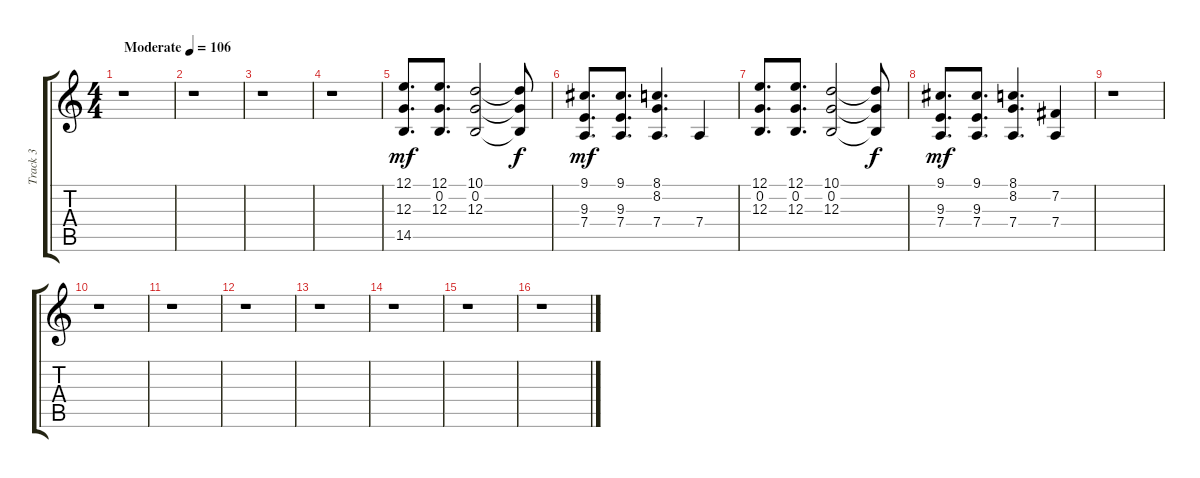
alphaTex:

\track ("Track 3" "Track 3") {instrument stringensemble1}
\staff {score tabs}
\tuning (E4 B3 G3 D3 A2 E2) {hide}
\ts (4 4)
\tempo (106 "Moderate")
\clef g2
\ks c
r.1{dy mf instrument stringensemble1} |
r.1 |
r.1 |
r.1 |
(12.1 12.3 14.5).8{d} (12.1 0.2 12.3).8{d} (10.1 0.2 12.3).2 (10.1{t} 0.2{t} 12.3{t}).8{dy f} |
(9.1 9.3 7.4).8{d dy mf} (9.1 9.3 7.4).8{d} (8.1 8.2 7.4).4{d} 7.4.4 |
(12.1 0.2 12.3).8{d} (12.1 0.2 12.3).8{d} (10.1 0.2 12.3).2 (10.1{t} 0.2{t} 12.3{t}).8{dy f} |
(9.1 9.3 7.4).8{d dy mf} (9.1 9.3 7.4).8{d} (8.1 8.2 7.4).4{d} (7.2 7.4).4 |
r.1 |
r.1 |
r.1 |
r.1 |
r.1 |
r.1 |
r.1 |
r.1
